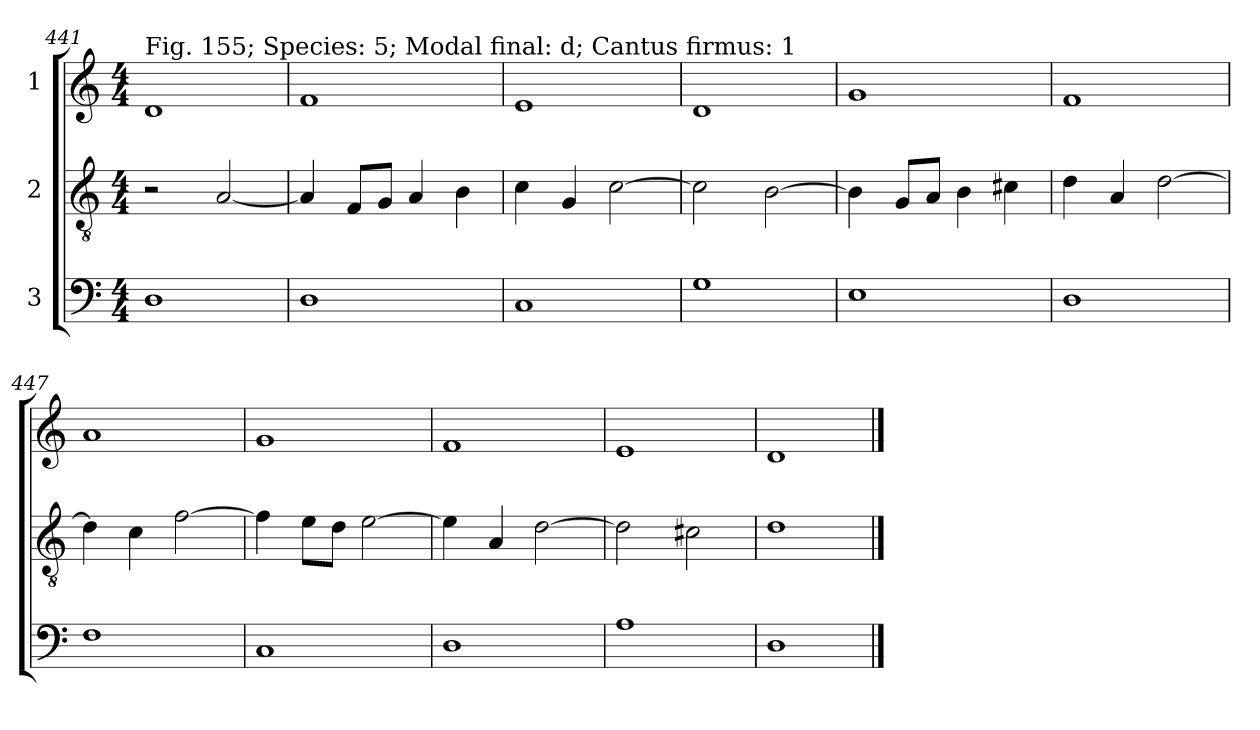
**kern	**kern	**kern
*part3	*part2	*part1
*staff3	*staff2	*staff1
*I"3	*I"2	*I"1
!!LO:LB:g=z
*clefF4	*clefGv2	*clefG2
*k[]	*k[]	*k[]
*M4/4	*M4/4	*M4/4
=441	=441	=441
!	!	!LO:TX:a:t=Fig. 155; Species&colon; 5; Modal final&colon; d; Cantus firmus&colon; 1
1D	2r	1d
.	[2A/	.
=442	=442	=442
1D	4A/]	1f
.	8F/L	.
.	8G/J	.
.	4A/	.
.	4B\	.
=443	=443	=443
1C	4c\	1e
.	4G/	.
.	[2c\	.
=444	=444	=444
1G	2c\]	1d
.	[2B\	.
=445	=445	=445
1E	4B\]	1g
.	8G/L	.
.	8A/J	.
.	4B\	.
.	4c#X\	.
=446	=446	=446
1D	4d\	1f
.	4A/	.
.	[2d\	.
=447	=447	=447
1F	4d\]	1a
.	4c\	.
.	[2f\	.
=448	=448	=448
1C	4f\]	1g
.	8e\L	.
.	8d\J	.
.	[2e\	.
=449	=449	=449
1D	4e\]	1f
.	4A/	.
.	[2d\	.
=450	=450	=450
1A	2d\]	1e
.	2c#X\	.
=451	=451	=451
1D	1d	1d
==	==	==
*-	*-	*-
